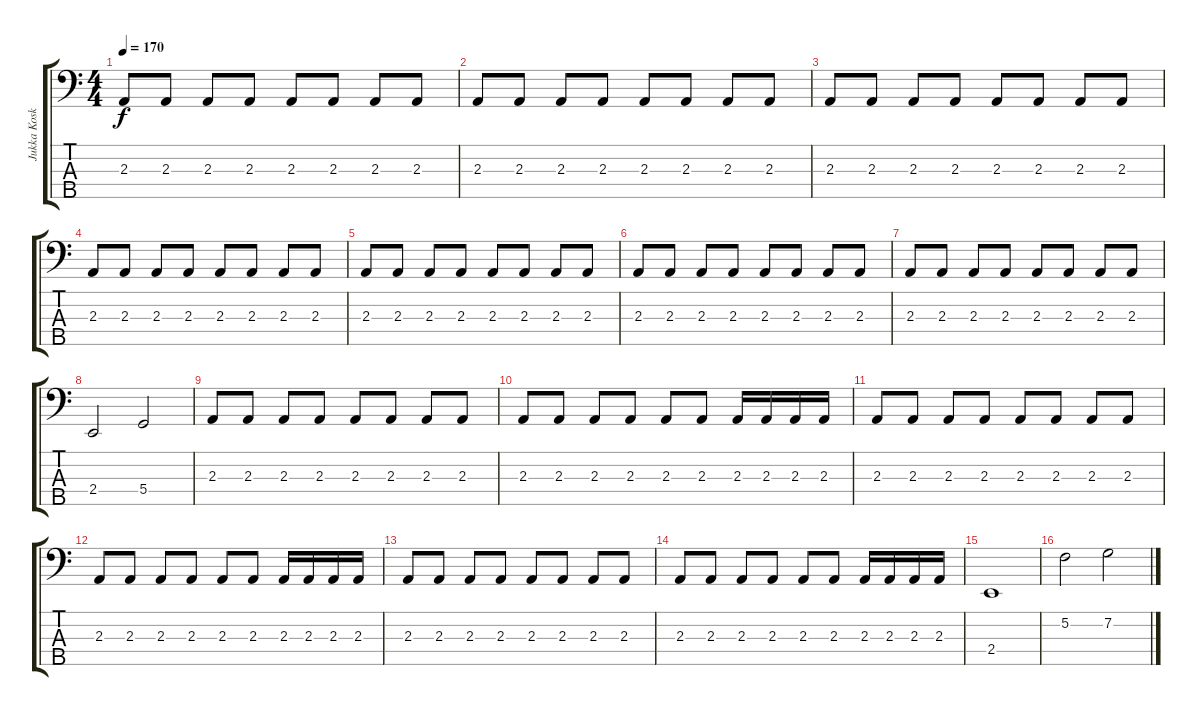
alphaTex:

\track ("Jukka Koskinen" "Jukka Kosk") {instrument electricbasspick}
\staff {score tabs}
\tuning (F2 C2 G1 D1 A0) {hide}
\ts (4 4)
\tempo 170
\clef f4
\ks c
2.3.8{dy f} 2.3.8 2.3.8 2.3.8 2.3.8 2.3.8 2.3.8 2.3.8 |
2.3.8 2.3.8 2.3.8 2.3.8 2.3.8 2.3.8 2.3.8 2.3.8 |
2.3.8 2.3.8 2.3.8 2.3.8 2.3.8 2.3.8 2.3.8 2.3.8 |
2.3.8 2.3.8 2.3.8 2.3.8 2.3.8 2.3.8 2.3.8 2.3.8 |
2.3.8 2.3.8 2.3.8 2.3.8 2.3.8 2.3.8 2.3.8 2.3.8 |
2.3.8 2.3.8 2.3.8 2.3.8 2.3.8 2.3.8 2.3.8 2.3.8 |
2.3.8 2.3.8 2.3.8 2.3.8 2.3.8 2.3.8 2.3.8 2.3.8 |
2.4.2 5.4.2 |
2.3.8 2.3.8 2.3.8 2.3.8 2.3.8 2.3.8 2.3.8 2.3.8 |
2.3.8 2.3.8 2.3.8 2.3.8 2.3.8 2.3.8 2.3.16 2.3.16 2.3.16 2.3.16 |
2.3.8 2.3.8 2.3.8 2.3.8 2.3.8 2.3.8 2.3.8 2.3.8 |
2.3.8 2.3.8 2.3.8 2.3.8 2.3.8 2.3.8 2.3.16 2.3.16 2.3.16 2.3.16 |
2.3.8 2.3.8 2.3.8 2.3.8 2.3.8 2.3.8 2.3.8 2.3.8 |
2.3.8 2.3.8 2.3.8 2.3.8 2.3.8 2.3.8 2.3.16 2.3.16 2.3.16 2.3.16 |
2.4.1 |
5.2.2 7.2.2
